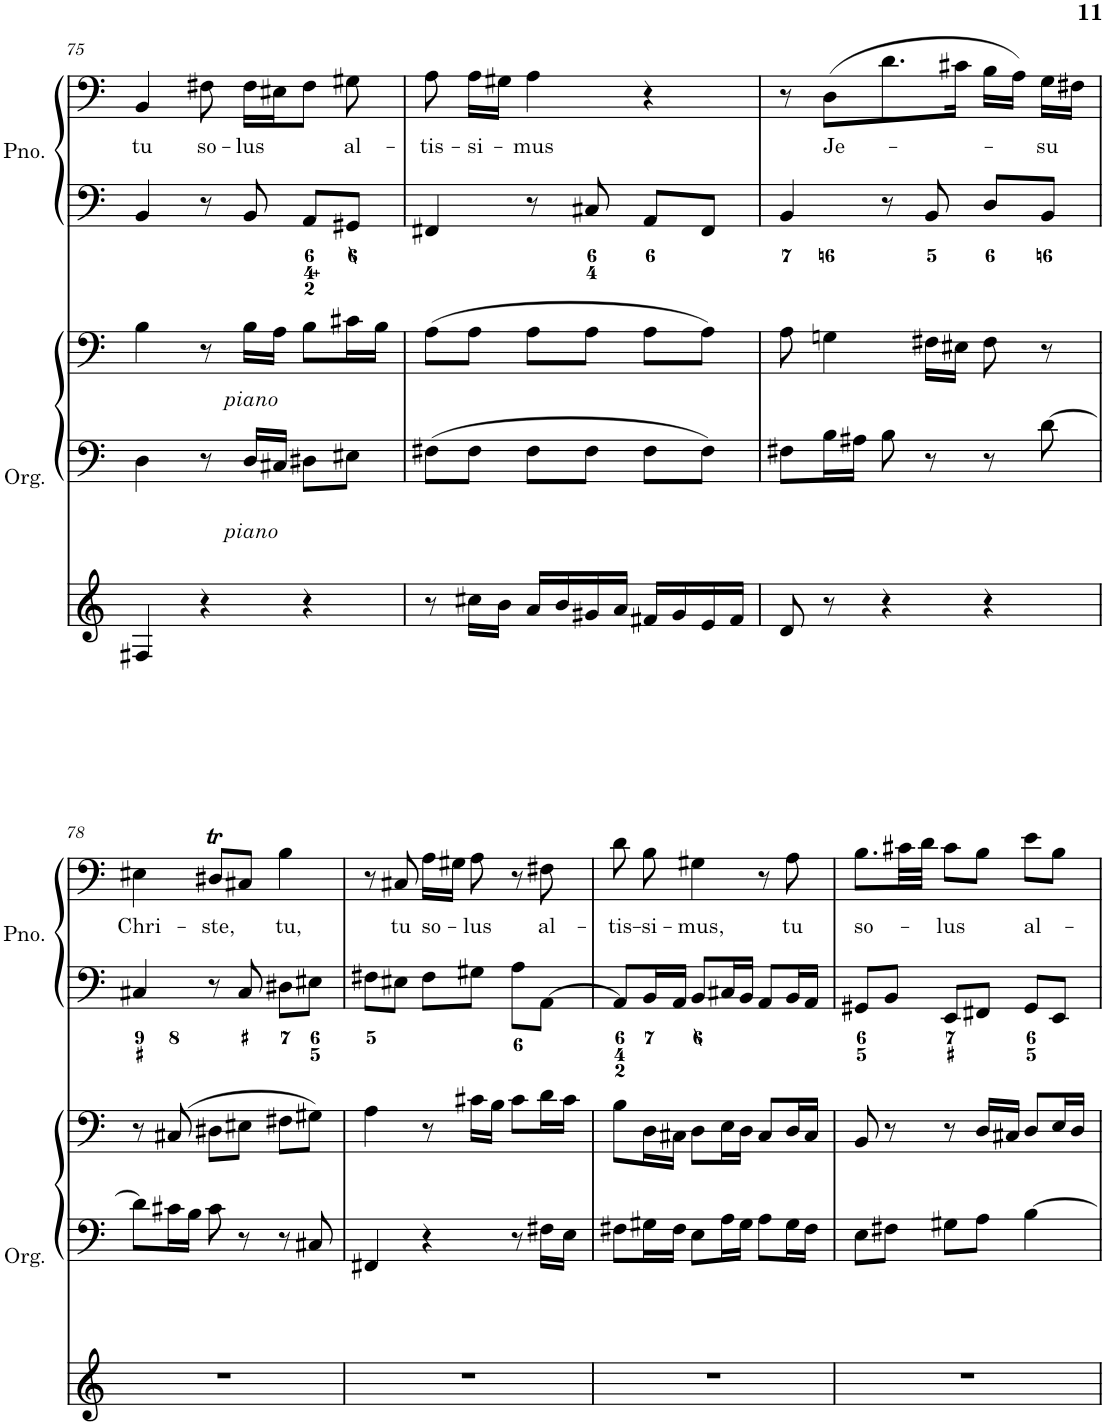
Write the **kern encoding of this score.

**kern	**kern	**kern	**dynam	**kern	**kern	**text
*part2	*part2	*part2	*part2	*part1	*part1	*part1
*staff5	*staff4	*staff3	*staff3/4/5	*staff2	*staff1	*staff1
*I"Organ	*	*	*	*I"Piano	*	*
*I'Org.	*	*	*	*I'Pno.	*	*
!!LO:PB:g=z
*clefG2	*clefF4	*clefF4	*	*clefF4	*clefF4	*
*k[]	*k[]	*k[]	*	*k[]	*k[]	*
*M3/4	*M3/4	*M3/4	*	*M3/4	*M3/4	*
=75	=75	=75	=75	=75	=75	=75
!	!	!	!	!	!	!LO:LY:b
4F#X/	4D\	4B\	.	4BB/	4BB/	tu
!	!	!	!	!	!	!LO:LY:b
4r	8r	8r	.	8r	8F#X\	so-
!	!	!	!LO:DY:b=2	!	!	!LO:LY:b
!	!	!	!LO:DY:n=1:b	!	!	!
.	16D'/LL	16B'\LL	other-dynamics other-dynamics	8BB/	16F#\LL	-lus
.	16C#X'/JJ	16A'\JJ	.	.	16E#X\J	.
4r	8D#X\L	8B\L	.	8AA/L	8F#\J	.
!	!	!	!	!	!	!LO:LY:b
.	8E#X\J	16c#X'\L	.	8GG#X/J	8G#X\	al-
.	.	16B'\JJ	.	.	.	.
=76	=76	=76	=76	=76	=76	=76
!	!	!	!	!	!	!LO:LY:b
8r	8F#X\L	(8A\L	.	4FF#X/	8A\	-tis-
!	!	!	!	!	!	!LO:LY:b
16cc#X'\LL	8F#\J	8A\J	.	.	16A\LL	-si-
16b'\JJ	.	.	.	.	16G#X\JJ	.
!	!	!	!	!	!	!LO:LY:b
16a'/LL	8F#\L	8A\L	.	8r	4A\	-mus
16b'/	.	.	.	.	.	.
16g#X'/	8F#\J	8A\J	.	8C#X/	.	.
16a'/JJ	.	.	.	.	.	.
16f#X'/LL	8F#\L	8A\L	.	8AA/L	4r	.
16g#'/	.	.	.	.	.	.
16e'/	8F#\J	8A\J)	.	8FF#/J	.	.
16f#'/JJ	.	.	.	.	.	.
=77	=77	=77	=77	=77	=77	=77
*^	*	*	*	*	*	*
8ryy	[8d/	8F#X\L	8A\	.	4BB/	8r	.
!	!	!	!	!	!	!	!LO:LY:b
8d']	8r	16B\L	4Gn\	.	.	(8D\L	Je-
.	.	16A#X\JJ	.	.	.	.	.
2ryy	4r	8B\	.	.	8r	8.d\	.
.	.	8r	16F#X\LL	.	8BB/	.	.
.	.	.	16E#X\JJ	.	.	16c#X\Jk	.
.	4r	8r	8F#\	.	8D/L	16B\LL	.
.	.	.	.	.	.	16A\JJ)	.
!	!	!	!	!	!	!	!LO:LY:b
.	.	[8d\	8r	.	8BB/J	16G\LL	-su
.	.	.	.	.	.	16F#X\JJ	.
*v	*v	*	*	*	*	*	*
!!LO:LB:g=z
=78	=78	=78	=78	=78	=78	=78
!	!	!	!	!	!	!LO:LY:b
2.r	8d\L]	8r	.	4C#X/	4E#X\	Chri-
.	16c#X\L	(8C#X/	.	.	.	.
.	16B\JJ	.	.	.	.	.
!	!	!	!	!	!	!LO:LY:b
.	8c#\	8D#X\L	.	8r	8D#Xt/L	-ste,
.	8r	8E#X\J	.	8C#/	8C#X/J	.
!	!	!	!	!	!	!LO:LY:b
.	8r	8F#X\L	.	8D#X\L	4B\	tu,
.	8C#X'/	8G#X\J)	.	8E#X\J	.	.
=79	=79	=79	=79	=79	=79	=79
2.r	4FF#X/	4A\	.	8F#X\L	8r	.
!	!	!	!	!	!	!LO:LY:b
.	.	.	.	8E#X\J	8C#X/	tu
!	!	!	!	!	!	!LO:LY:b
.	4r	8r	.	8F#\L	16A\LL	so-
.	.	.	.	.	16G#X\JJ	.
!	!	!	!	!	!	!LO:LY:b
.	.	16c#X'\LL	.	8G#X\J	8A\	-lus
.	.	16B'\JJ	.	.	.	.
.	8r	8c#\L	.	8A\L	8r	.
!	!	!	!	!	!	!LO:LY:b
.	16F#X'\LL	16d'\L	.	[8AA\J	8F#X\	al-
.	16E'\JJ	16c#'\JJ	.	.	.	.
=80	=80	=80	=80	=80	=80	=80
!	!	!	!	!	!	!LO:LY:b
2.r	8F#X\L	8B\L	.	8AA/L]	8d\	-tis-
!	!	!	!	!	!	!LO:LY:b
.	16G#X'\L	16D'\L	.	16BB/L	8B\	-si-
.	16F#'\JJ	16C#X'\JJ	.	16AA/JJ	.	.
!	!	!	!	!	!	!LO:LY:b
.	8E\L	8D\L	.	8BB/L	4G#X\	-mus,
.	16A'\L	16E'\L	.	16C#X/L	.	.
.	16G#'\JJ	16D'\JJ	.	16BB/JJ	.	.
.	8A\L	8C#/L	.	8AA/L	8r	.
!	!	!	!	!	!	!LO:LY:b
.	16G#'\L	16D'/L	.	16BB/L	8A\	tu
.	16F#'\JJ	16C#'/JJ	.	16AA/JJ	.	.
=81	=81	=81	=81	=81	=81	=81
!	!	!	!	!	!	!LO:LY:b
2.r	8E\L	8BB/	.	8GG#X/L	8.B\L	so-
.	8F#X\J	8r	.	8BB/J	.	.
.	.	.	.	.	32c#X\LL	.
.	.	.	.	.	32d\JJJ	.
!	!	!	!	!	!	!LO:LY:b
.	8G#X\L	8r	.	8EE/L	8c#\L	-lus
.	8A\J	16D'/LL	.	8FF#X/J	8B\J	.
.	.	16C#X'/JJ	.	.	.	.
!	!	!	!	!	!	!LO:LY:b
.	[4B\	8D/L	.	8GG#/L	8e\L	al-
.	.	16E'/L	.	8EE/J	8B\J	.
.	.	16D'/JJ	.	.	.	.
=	=	=	=	=	=	=
*-	*-	*-	*-	*-	*-	*-
